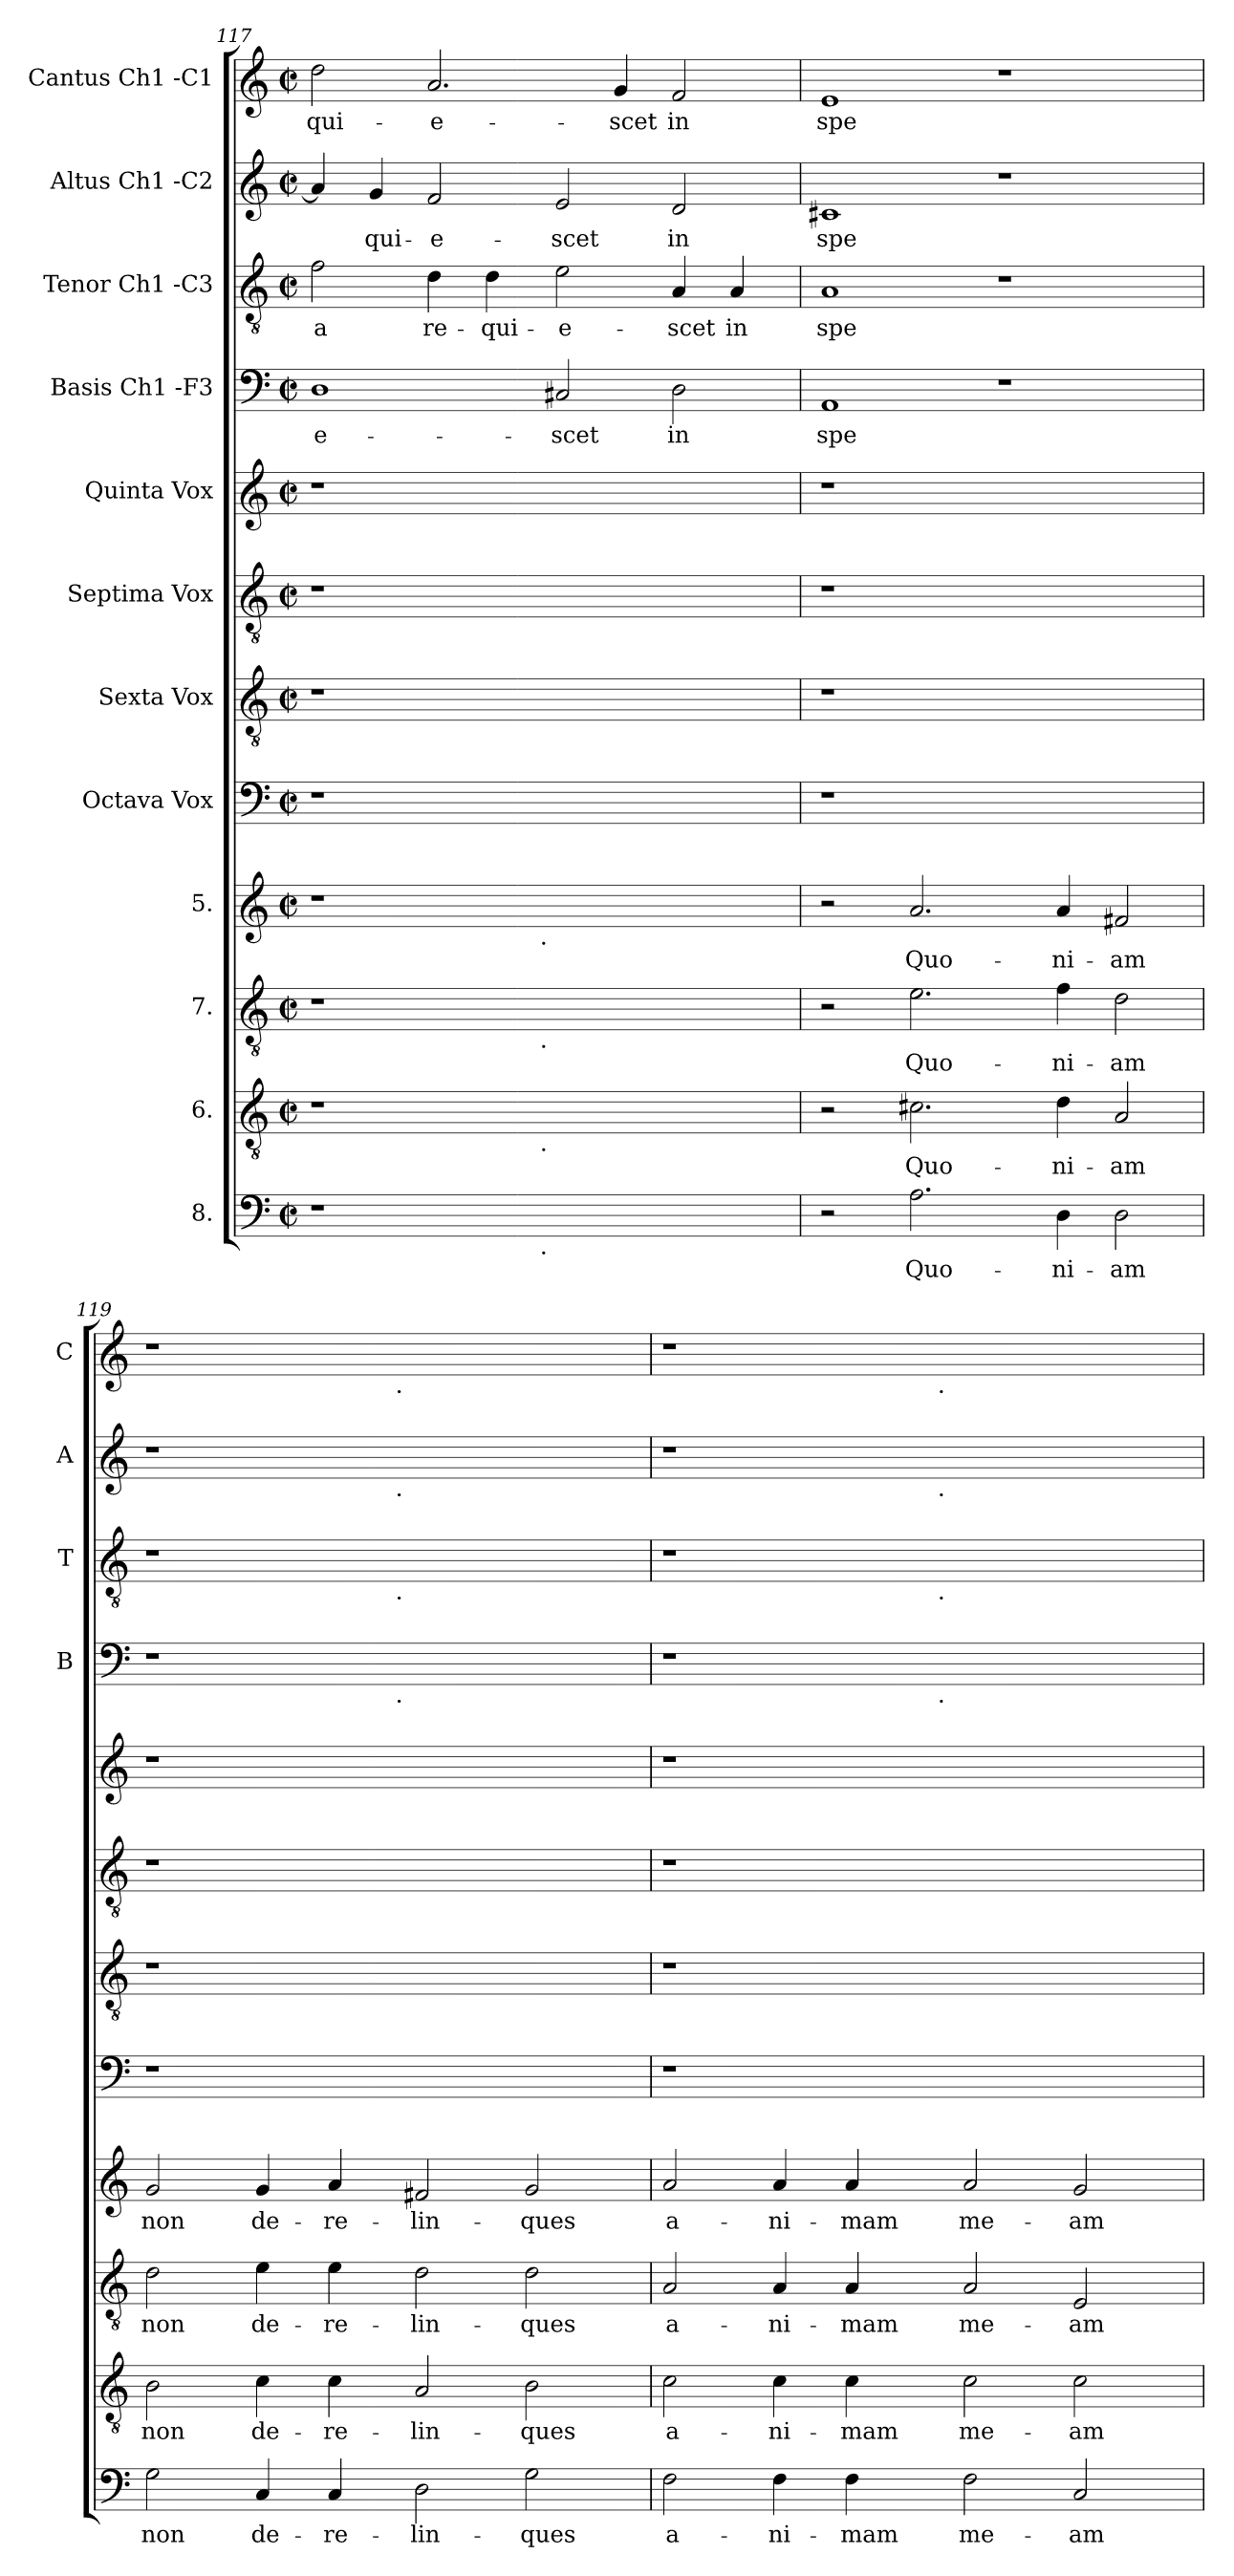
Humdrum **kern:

**kern	**text	**kern	**text	**kern	**text	**kern	**text	**kern	**kern	**kern	**kern	**kern	**text	**kern	**text	**kern	**text	**kern	**text
*part12	*part12	*part11	*part11	*part10	*part10	*part9	*part9	*part8	*part7	*part6	*part5	*part4	*part4	*part3	*part3	*part2	*part2	*part1	*part1
*staff12	*staff12	*staff11	*staff11	*staff10	*staff10	*staff9	*staff9	*staff8	*staff7	*staff6	*staff5	*staff4	*staff4	*staff3	*staff3	*staff2	*staff2	*staff1	*staff1
*I"8.	*	*I"6.	*	*I"7.	*	*I"5.	*	*I"Octava  Vox	*I"Sexta  Vox	*I"Septima  Vox	*I"Quinta  Vox	*I"Basis  Ch1 -F3	*	*I"Tenor  Ch1 -C3	*	*I"Altus  Ch1 -C2	*	*I"Cantus  Ch1 -C1	*
*	*	*	*	*	*	*	*	*	*	*	*	*I'B	*	*I'T	*	*I'A	*	*I'C	*
*clefF4	*	*clefGv2	*	*clefGv2	*	*clefG2	*	*clefF4	*clefGv2	*clefGv2	*clefG2	*clefF4	*	*clefGv2	*	*clefG2	*	*clefG2	*
*k[]	*	*k[]	*	*k[]	*	*k[]	*	*k[]	*k[]	*k[]	*k[]	*k[]	*	*k[]	*	*k[]	*	*k[]	*
*C:	*	*C:	*	*C:	*	*C:	*	*C:	*C:	*C:	*C:	*C:	*	*C:	*	*C:	*	*C:	*
*M2/2	*	*M2/2	*	*M2/2	*	*M2/2	*	*M2/2	*M2/2	*M2/2	*M2/2	*M2/2	*	*M2/2	*	*M2/2	*	*M2/2	*
*met(c|)	*	*met(c|)	*	*met(c|)	*	*met(c|)	*	*met(c|)	*met(c|)	*met(c|)	*met(c|)	*met(c|)	*	*met(c|)	*	*met(c|)	*	*met(c|)	*
=117	=117	=117	=117	=117	=117	=117	=117	=117	=117	=117	=117	=117	=117	=117	=117	=117	=117	=117	=117
!	!	!	!	!	!	!	!	!	!	!	!	!	!LO:LY:b:cj	!	!LO:LY:b:cj	!	!LO:LY:b:cj	!	!LO:LY:b:cj
*^	*	*^	*	*^	*	*^	*	*	*	*	*	*	*	*	*	*	*	*	*
1r	2ryy	.	1r	2ryy	.	1r	2ryy	.	1r	2ryy	.	1r	1r	1r	1r	1D	-e-	2f\	-a	4a/]	--	2dd\	-qui-
!	!	!	!	!	!	!	!	!	!	!	!	!	!	!	!	!	!	!	!	!	!LO:LY:b:cj	!	!
.	.	.	.	.	.	.	.	.	.	.	.	.	.	.	.	.	.	.	.	4g/	-qui-	.	.
!	!	!	!	!	!	!	!	!	!	!	!	!	!	!	!	!	!	!	!LO:LY:b:cj	!	!LO:LY:b:cj	!	!LO:LY:b:cj
.	4...ryy	.	.	4...ryy	.	.	4...ryy	.	.	4...ryy	.	.	.	.	.	.	.	4d\	re-	2f/	-e-	2.a/	-e-
!	!	!	!	!	!	!	!	!	!	!	!	!	!	!	!	!	!	!	!LO:LY:b:cj	!	!	!	!
.	.	.	.	.	.	.	.	.	.	.	.	.	.	.	.	.	.	4d\	-qui-	.	.	.	.
!	!	!	!	!	!	!	!	!	!	!LO:TX:b:t=.	!	!	!	!	!	!	!	!	!	!	!	!	!
!	!	!	!	!	!	!	!LO:TX:b:t=.	!	!	!	!	!	!	!	!	!	!	!	!	!	!	!	!
!	!	!	!	!LO:TX:b:t=.	!	!	!	!	!	!	!	!	!	!	!	!	!	!	!	!	!	!	!
!	!LO:TX:b:t=.	!	!	!	!	!	!	!	!	!	!	!	!	!	!	!	!	!	!	!	!	!	!
.	1ryy	.	.	1ryy	.	.	1ryy	.	.	1ryy	.	.	.	.	.	.	.	.	.	.	.	.	.
!	!	!	!	!	!	!	!	!	!	!	!	!	!	!	!	!	!LO:LY:b:cj	!	!LO:LY:b:cj	!	!LO:LY:b:cj	!	!
1ryy	.	.	1ryy	.	.	1ryy	.	.	1ryy	.	.	1ryy	1ryy	1ryy	1ryy	2C#X/	-scet	2e\	-e-	2e/	-scet	.	.
!	!	!	!	!	!	!	!	!	!	!	!	!	!	!	!	!	!	!	!	!	!	!	!LO:LY:b:cj
.	.	.	.	.	.	.	.	.	.	.	.	.	.	.	.	.	.	.	.	.	.	4g/	-scet
!	!	!	!	!	!	!	!	!	!	!	!	!	!	!	!	!	!LO:LY:b:cj	!	!LO:LY:b:cj	!	!LO:LY:b:cj	!	!LO:LY:b:cj
.	.	.	.	.	.	.	.	.	.	.	.	.	.	.	.	2D\	in	4A/	-scet	2d/	in	2f/	in
!	!	!	!	!	!	!	!	!	!	!	!	!	!	!	!	!	!	!	!LO:LY:b:cj	!	!	!	!
.	.	.	.	.	.	.	.	.	.	.	.	.	.	.	.	.	.	4A/	in	.	.	.	.
.	32ryy	.	.	32ryy	.	.	32ryy	.	.	32ryy	.	.	.	.	.	.	.	.	.	.	.	.	.
=118	=118	=118	=118	=118	=118	=118	=118	=118	=118	=118	=118	=118	=118	=118	=118	=118	=118	=118	=118	=118	=118	=118	=118
!	!	!	!	!	!	!	!	!	!	!	!	!	!	!	!	!	!LO:LY:b:cj	!	!LO:LY:b:cj	!	!LO:LY:b:cj	!	!LO:LY:b:cj
*v	*v	*	*	*	*	*v	*v	*	*v	*v	*	*	*	*	*	*	*	*	*	*	*	*	*
*	*	*v	*v	*	*	*	*	*	*	*	*	*	*	*	*	*	*	*	*	*
2r	.	2r	.	2r	.	2r	.	1r	1r	1r	1r	1AA	spe	1A	spe	1c#X	spe	1e	spe
!	!LO:LY:b:cj	!	!LO:LY:b:cj	!	!LO:LY:b:cj	!	!LO:LY:b:cj	!	!	!	!	!	!	!	!	!	!	!	!
2.A\	Quo-	2.c#X\	Quo-	2.e\	Quo-	2.a/	Quo-	.	.	.	.	.	.	.	.	.	.	.	.
.	.	.	.	.	.	.	.	1ryy	1ryy	1ryy	1ryy	1r	.	1r	.	1r	.	1r	.
!	!LO:LY:b:cj	!	!LO:LY:b:cj	!	!LO:LY:b:cj	!	!LO:LY:b:cj	!	!	!	!	!	!	!	!	!	!	!	!
4D\	-ni-	4d\	-ni-	4f\	-ni-	4a/	-ni-	.	.	.	.	.	.	.	.	.	.	.	.
!	!LO:LY:b:cj	!	!LO:LY:b:cj	!	!LO:LY:b:cj	!	!LO:LY:b:cj	!	!	!	!	!	!	!	!	!	!	!	!
2D\	-am	2A/	-am	2d\	-am	2f#X/	-am	.	.	.	.	.	.	.	.	.	.	.	.
=119	=119	=119	=119	=119	=119	=119	=119	=119	=119	=119	=119	=119	=119	=119	=119	=119	=119	=119	=119
!	!LO:LY:b:cj	!	!LO:LY:b:cj	!	!LO:LY:b:cj	!	!LO:LY:b:cj	!	!	!	!	!	!	!	!	!	!	!	!
*	*	*	*	*	*	*	*	*	*	*	*	*^	*	*^	*	*^	*	*^	*
2G\	non	2B\	non	2d\	non	2g/	non	1r	1r	1r	1r	1r	2ryy	.	1r	2ryy	.	1r	2ryy	.	1r	2ryy	.
!	!LO:LY:b:cj	!	!LO:LY:b:cj	!	!LO:LY:b:cj	!	!LO:LY:b:cj	!	!	!	!	!	!	!	!	!	!	!	!	!	!	!	!
4C/	de-	4c\	de-	4e\	de-	4g/	de-	.	.	.	.	.	4...ryy	.	.	4...ryy	.	.	4...ryy	.	.	4...ryy	.
!	!LO:LY:b:cj	!	!LO:LY:b:cj	!	!LO:LY:b:cj	!	!LO:LY:b:cj	!	!	!	!	!	!	!	!	!	!	!	!	!	!	!	!
4C/	-re-	4c\	-re-	4e\	-re-	4a/	-re-	.	.	.	.	.	.	.	.	.	.	.	.	.	.	.	.
!	!	!	!	!	!	!	!	!	!	!	!	!	!	!	!	!	!	!	!	!	!	!LO:TX:b:t=.	!
!	!	!	!	!	!	!	!	!	!	!	!	!	!	!	!	!	!	!	!LO:TX:b:t=.	!	!	!	!
!	!	!	!	!	!	!	!	!	!	!	!	!	!	!	!	!LO:TX:b:t=.	!	!	!	!	!	!	!
!	!	!	!	!	!	!	!	!	!	!	!	!	!LO:TX:b:t=.	!	!	!	!	!	!	!	!	!	!
.	.	.	.	.	.	.	.	.	.	.	.	.	1ryy	.	.	1ryy	.	.	1ryy	.	.	1ryy	.
!	!LO:LY:b:cj	!	!LO:LY:b:cj	!	!LO:LY:b:cj	!	!LO:LY:b:cj	!	!	!	!	!	!	!	!	!	!	!	!	!	!	!	!
2D\	-lin-	2A/	-lin-	2d\	-lin-	2f#X/	-lin-	1ryy	1ryy	1ryy	1ryy	1ryy	.	.	1ryy	.	.	1ryy	.	.	1ryy	.	.
!	!LO:LY:b:cj	!	!LO:LY:b:cj	!	!LO:LY:b:cj	!	!LO:LY:b:cj	!	!	!	!	!	!	!	!	!	!	!	!	!	!	!	!
2G\	-ques	2B\	-ques	2d\	-ques	2g/	-ques	.	.	.	.	.	.	.	.	.	.	.	.	.	.	.	.
.	.	.	.	.	.	.	.	.	.	.	.	.	32ryy	.	.	32ryy	.	.	32ryy	.	.	32ryy	.
=120	=120	=120	=120	=120	=120	=120	=120	=120	=120	=120	=120	=120	=120	=120	=120	=120	=120	=120	=120	=120	=120	=120	=120
!	!LO:LY:b:cj	!	!LO:LY:b:cj	!	!LO:LY:b:cj	!	!LO:LY:b:cj	!	!	!	!	!	!	!	!	!	!	!	!	!	!	!	!
2F\	a-	2c\	a-	2A/	a-	2a/	a-	1r	1r	1r	1r	1r	2ryy	.	1r	2ryy	.	1r	2ryy	.	1r	2ryy	.
!	!LO:LY:b:cj	!	!LO:LY:b:cj	!	!LO:LY:b:cj	!	!LO:LY:b:cj	!	!	!	!	!	!	!	!	!	!	!	!	!	!	!	!
4F\	-ni-	4c\	-ni-	4A/	-ni-	4a/	-ni-	.	.	.	.	.	4ryy	.	.	4ryy	.	.	4ryy	.	.	4ryy	.
!	!LO:LY:b:cj	!	!LO:LY:b:cj	!	!LO:LY:b:cj	!	!LO:LY:b:cj	!	!	!	!	!	!	!	!	!	!	!	!	!	!	!	!
4F\	-mam	4c\	-mam	4A/	-mam	4a/	-mam	.	.	.	.	.	8ryy	.	.	8ryy	.	.	8ryy	.	.	8ryy	.
.	.	.	.	.	.	.	.	.	.	.	.	.	16ryy	.	.	16ryy	.	.	16ryy	.	.	16ryy	.
.	.	.	.	.	.	.	.	.	.	.	.	.	64ryy	.	.	64ryy	.	.	64ryy	.	.	64ryy	.
!	!	!	!	!	!	!	!	!	!	!	!	!	!	!	!	!	!	!	!	!	!	!LO:TX:b:t=.	!
!	!	!	!	!	!	!	!	!	!	!	!	!	!	!	!	!	!	!	!LO:TX:b:t=.	!	!	!	!
!	!	!	!	!	!	!	!	!	!	!	!	!	!	!	!	!LO:TX:b:t=.	!	!	!	!	!	!	!
!	!	!	!	!	!	!	!	!	!	!	!	!	!LO:TX:b:t=.	!	!	!	!	!	!	!	!	!	!
.	.	.	.	.	.	.	.	.	.	.	.	.	1ryy	.	.	1ryy	.	.	1ryy	.	.	1ryy	.
!	!LO:LY:b:cj	!	!LO:LY:b:cj	!	!LO:LY:b:cj	!	!LO:LY:b:cj	!	!	!	!	!	!	!	!	!	!	!	!	!	!	!	!
2F\	me-	2c\	me-	2A/	me-	2a/	me-	1ryy	1ryy	1ryy	1ryy	1ryy	.	.	1ryy	.	.	1ryy	.	.	1ryy	.	.
!	!LO:LY:b:cj	!	!LO:LY:b:cj	!	!LO:LY:b:cj	!	!LO:LY:b:cj	!	!	!	!	!	!	!	!	!	!	!	!	!	!	!	!
2C/	-am	2c\	-am	2E/	-am	2g/	-am	.	.	.	.	.	.	.	.	.	.	.	.	.	.	.	.
.	.	.	.	.	.	.	.	.	.	.	.	.	32.ryy	.	.	32.ryy	.	.	32.ryy	.	.	32.ryy	.
*	*	*	*	*	*	*	*	*	*	*	*	*v	*v	*	*	*	*	*v	*v	*	*v	*v	*
*	*	*	*	*	*	*	*	*	*	*	*	*	*	*v	*v	*	*	*	*	*
=	=	=	=	=	=	=	=	=	=	=	=	=	=	=	=	=	=	=	=
*-	*-	*-	*-	*-	*-	*-	*-	*-	*-	*-	*-	*-	*-	*-	*-	*-	*-	*-	*-
